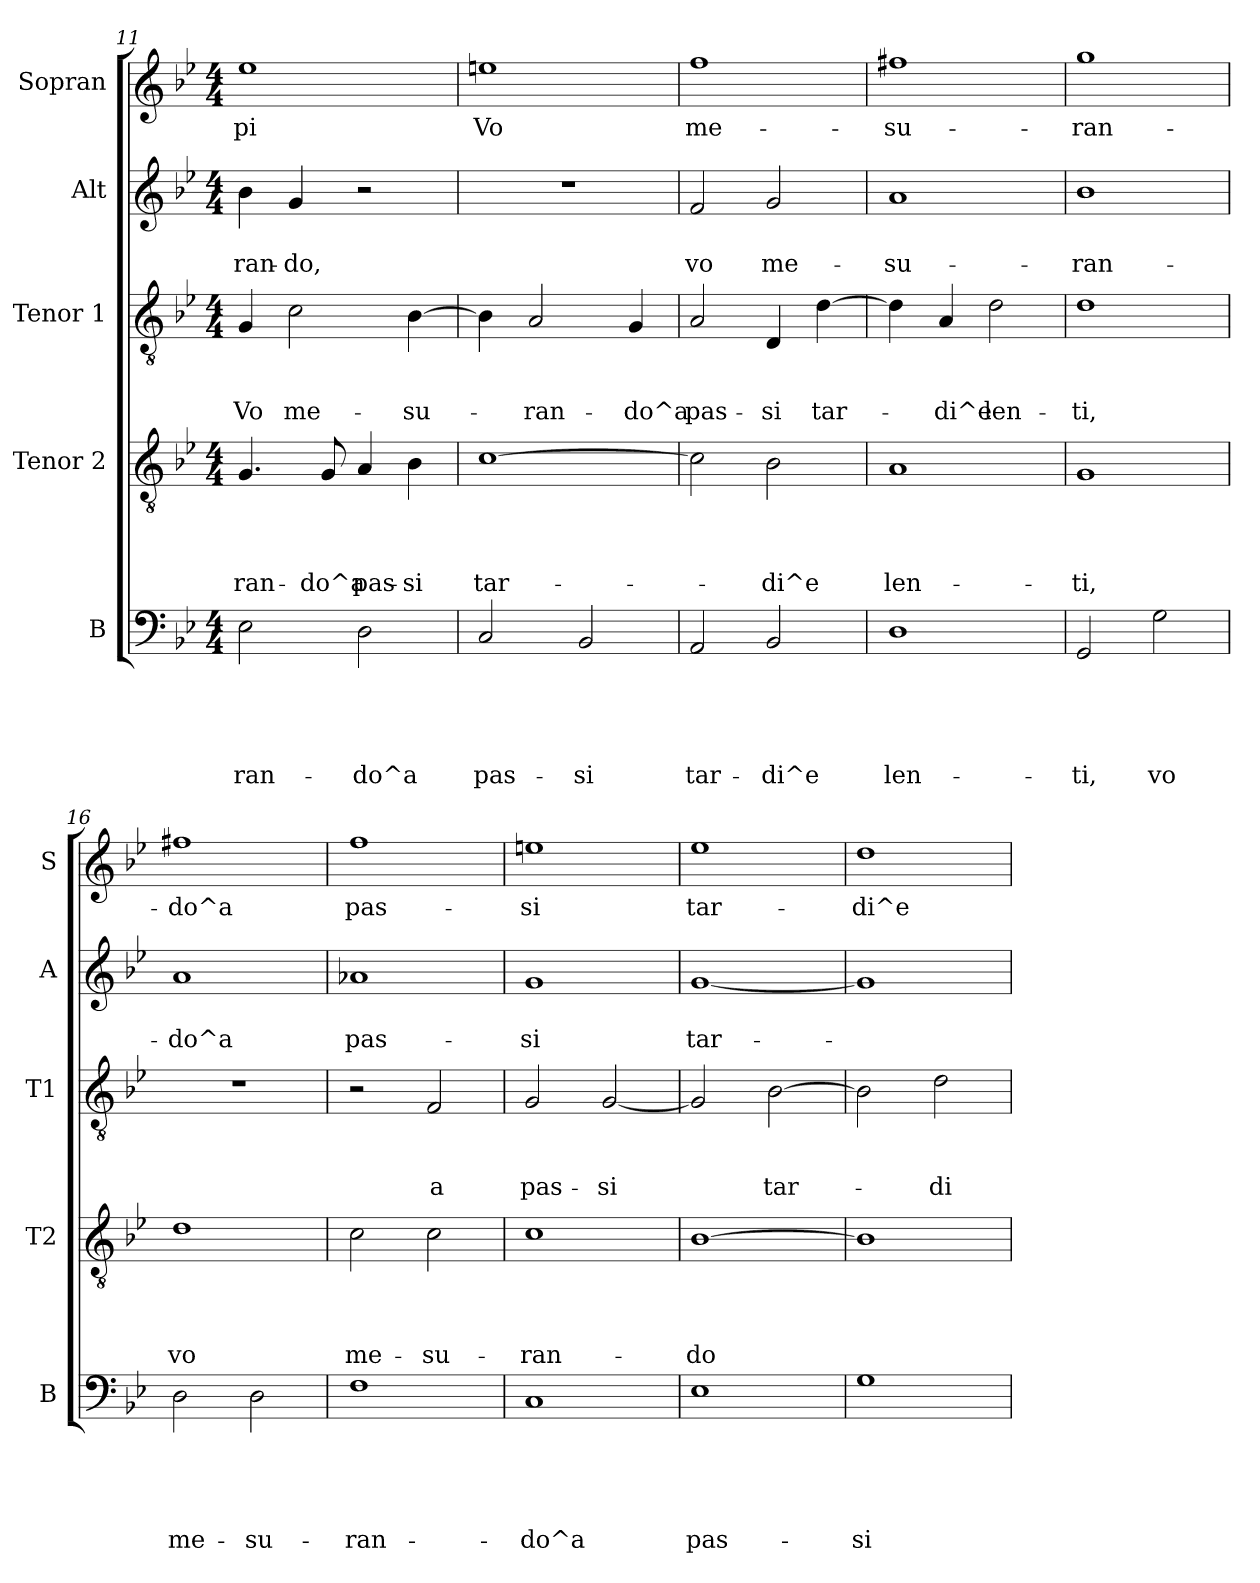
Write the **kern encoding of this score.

**kern	**text	**text	**text	**text	**text	**kern	**text	**text	**text	**text	**kern	**text	**text	**text	**kern	**text	**text	**kern	**text
*part5	*part5	*part5	*part5	*part5	*part5	*part4	*part4	*part4	*part4	*part4	*part3	*part3	*part3	*part3	*part2	*part2	*part2	*part1	*part1
*staff5	*staff5	*staff5	*staff5	*staff5	*staff5	*staff4	*staff4	*staff4	*staff4	*staff4	*staff3	*staff3	*staff3	*staff3	*staff2	*staff2	*staff2	*staff1	*staff1
*I"B	*	*	*	*	*	*I"Tenor 2	*	*	*	*	*I"Tenor 1	*	*	*	*I"Alt	*	*	*I"Sopran	*
*I'B	*	*	*	*	*	*I'T2	*	*	*	*	*I'T1	*	*	*	*I'A	*	*	*I'S	*
!!LO:PB:g=z
*clefF4	*	*	*	*	*	*clefGv2	*	*	*	*	*clefGv2	*	*	*	*clefG2	*	*	*clefG2	*
*k[b-e-]	*	*	*	*	*	*k[b-e-]	*	*	*	*	*k[b-e-]	*	*	*	*k[b-e-]	*	*	*k[b-e-]	*
*B-:	*	*	*	*	*	*B-:	*	*	*	*	*B-:	*	*	*	*B-:	*	*	*B-:	*
*M4/4	*	*	*	*	*	*M4/4	*	*	*	*	*M4/4	*	*	*	*M4/4	*	*	*M4/4	*
=11	=11	=11	=11	=11	=11	=11	=11	=11	=11	=11	=11	=11	=11	=11	=11	=11	=11	=11	=11
!	!	!	!	!	!LO:LY:b	!	!	!	!	!LO:LY:b	!	!	!	!LO:LY:b:rj	!	!	!LO:LY:b	!	!LO:LY:b
2E-\	.	.	.	.	-ran-	4.G/	.	.	.	-ran-	4G/	.	.	Vo	4b-\	.	-ran-	1ee-	-pi
!	!	!	!	!	!	!	!	!	!	!	!	!	!	!LO:LY:b:rj	!	!	!LO:LY:b	!	!
.	.	.	.	.	.	.	.	.	.	.	2c\	.	.	me-	4g/	.	-do,	.	.
!	!	!	!	!	!	!	!	!	!	!LO:LY:b	!	!	!	!	!	!	!	!	!
.	.	.	.	.	.	8G/	.	.	.	-do^a	.	.	.	.	.	.	.	.	.
!	!	!	!	!	!LO:LY:b	!	!	!	!	!LO:LY:b	!	!	!	!	!	!	!	!	!
2D\	.	.	.	.	-do^a	4A/	.	.	.	pas-	.	.	.	.	2r	.	.	.	.
!	!	!	!	!	!	!	!	!	!	!LO:LY:b	!	!	!	!LO:LY:b:rj	!	!	!	!	!
.	.	.	.	.	.	4B-\	.	.	.	-si	[>4B-\	.	.	-su-	.	.	.	.	.
=12	=12	=12	=12	=12	=12	=12	=12	=12	=12	=12	=12	=12	=12	=12	=12	=12	=12	=12	=12
!	!	!	!	!	!LO:LY:b	!	!	!	!	!LO:LY:b	!	!	!	!	!	!	!	!	!LO:LY:b
2C/	.	.	.	.	pas-	[>1c	.	.	.	tar-	4B-\]	.	.	.	1r	.	.	1een	Vo
!	!	!	!	!	!	!	!	!	!	!	!	!	!	!LO:LY:b:rj	!	!	!	!	!
.	.	.	.	.	.	.	.	.	.	.	2A/	.	.	-ran-	.	.	.	.	.
!	!	!	!	!	!LO:LY:b	!	!	!	!	!	!	!	!	!	!	!	!	!	!
2BB-/	.	.	.	.	-si	.	.	.	.	.	.	.	.	.	.	.	.	.	.
!	!	!	!	!	!	!	!	!	!	!	!	!	!	!LO:LY:b:rj	!	!	!	!	!
.	.	.	.	.	.	.	.	.	.	.	4G/	.	.	-do^a	.	.	.	.	.
=13	=13	=13	=13	=13	=13	=13	=13	=13	=13	=13	=13	=13	=13	=13	=13	=13	=13	=13	=13
!	!	!	!	!	!LO:LY:b	!	!	!	!	!	!	!	!	!LO:LY:b:rj	!	!	!LO:LY:b	!	!LO:LY:b
2AA/	.	.	.	.	tar-	2c\]	.	.	.	.	2A/	.	.	pas-	2f/	.	vo	1ff	me-
!	!	!	!	!	!LO:LY:b	!	!	!	!	!LO:LY:b	!	!	!	!LO:LY:b:rj	!	!	!LO:LY:b	!	!
2BB-/	.	.	.	.	-di^e	2B-\	.	.	.	-di^e	4D/	.	.	-si	2g/	.	me-	.	.
!	!	!	!	!	!	!	!	!	!	!	!	!	!	!LO:LY:b:rj	!	!	!	!	!
.	.	.	.	.	.	.	.	.	.	.	[>4d\	.	.	tar-	.	.	.	.	.
=14	=14	=14	=14	=14	=14	=14	=14	=14	=14	=14	=14	=14	=14	=14	=14	=14	=14	=14	=14
!	!	!	!	!	!LO:LY:b	!	!	!	!	!LO:LY:b	!	!	!	!	!	!	!LO:LY:b	!	!LO:LY:b
1D	.	.	.	.	len-	1A	.	.	.	len-	4d\]	.	.	.	1a	.	-su-	1ff#X	-su-
!	!	!	!	!	!	!	!	!	!	!	!	!	!	!LO:LY:b:rj	!	!	!	!	!
.	.	.	.	.	.	.	.	.	.	.	4A/	.	.	-di^e	.	.	.	.	.
!	!	!	!	!	!	!	!	!	!	!	!	!	!	!LO:LY:b:rj	!	!	!	!	!
.	.	.	.	.	.	.	.	.	.	.	2d\	.	.	len-	.	.	.	.	.
=15	=15	=15	=15	=15	=15	=15	=15	=15	=15	=15	=15	=15	=15	=15	=15	=15	=15	=15	=15
!	!	!	!	!	!LO:LY:b	!	!	!	!	!LO:LY:b	!	!	!	!LO:LY:b:rj	!	!	!LO:LY:b	!	!LO:LY:b
2GG/	.	.	.	.	-ti,	1G	.	.	.	-ti,	1d	.	.	-ti,	1b-	.	-ran-	1gg	-ran-
!	!	!	!	!	!LO:LY:b	!	!	!	!	!	!	!	!	!	!	!	!	!	!
2G\	.	.	.	.	vo	.	.	.	.	.	.	.	.	.	.	.	.	.	.
=16	=16	=16	=16	=16	=16	=16	=16	=16	=16	=16	=16	=16	=16	=16	=16	=16	=16	=16	=16
!	!	!	!	!	!LO:LY:b	!	!	!	!	!LO:LY:b	!	!	!	!	!	!	!LO:LY:b	!	!LO:LY:b
2D\	.	.	.	.	me-	1d	.	.	.	vo	1r	.	.	.	1a	.	-do^a	1ff#X	-do^a
!	!	!	!	!	!LO:LY:b	!	!	!	!	!	!	!	!	!	!	!	!	!	!
2D\	.	.	.	.	-su-	.	.	.	.	.	.	.	.	.	.	.	.	.	.
!!LO:PB:g=z
=17	=17	=17	=17	=17	=17	=17	=17	=17	=17	=17	=17	=17	=17	=17	=17	=17	=17	=17	=17
!	!	!	!	!	!LO:LY:b	!	!	!	!	!LO:LY:b	!	!	!	!	!	!	!LO:LY:b	!	!LO:LY:b
1F	.	.	.	.	-ran-	2c\	.	.	.	me-	2r	.	.	.	1a-X	.	pas-	1ff	pas-
!	!	!	!	!	!	!	!	!	!	!LO:LY:b	!	!	!	!LO:LY:b:rj	!	!	!	!	!
.	.	.	.	.	.	2c\	.	.	.	-su-	2F/	.	.	a	.	.	.	.	.
=18	=18	=18	=18	=18	=18	=18	=18	=18	=18	=18	=18	=18	=18	=18	=18	=18	=18	=18	=18
!	!	!	!	!	!LO:LY:b	!	!	!	!	!LO:LY:b	!	!	!	!LO:LY:b:rj	!	!	!LO:LY:b	!	!LO:LY:b
1C	.	.	.	.	-do^a	1c	.	.	.	-ran-	2G/	.	.	pas-	1g	.	-si	1een	-si
!	!	!	!	!	!	!	!	!	!	!	!	!	!	!LO:LY:b:rj	!	!	!	!	!
.	.	.	.	.	.	.	.	.	.	.	[<2G/	.	.	-si	.	.	.	.	.
=19	=19	=19	=19	=19	=19	=19	=19	=19	=19	=19	=19	=19	=19	=19	=19	=19	=19	=19	=19
!	!	!	!	!	!LO:LY:b	!	!	!	!	!LO:LY:b	!	!	!	!	!	!	!LO:LY:b	!	!LO:LY:b
1E-	.	.	.	.	pas-	[>1B-	.	.	.	-do	2G/]	.	.	.	[<1g	.	tar-	1ee-	tar-
!	!	!	!	!	!	!	!	!	!	!	!	!	!	!LO:LY:b:rj	!	!	!	!	!
.	.	.	.	.	.	.	.	.	.	.	[>2B-\	.	.	tar-	.	.	.	.	.
=20	=20	=20	=20	=20	=20	=20	=20	=20	=20	=20	=20	=20	=20	=20	=20	=20	=20	=20	=20
!	!	!	!	!	!LO:LY:b	!	!	!	!	!	!	!	!	!	!	!	!	!	!LO:LY:b
1G	.	.	.	.	-si	1B-]	.	.	.	.	2B-\]	.	.	.	1g]	.	.	1dd	-di^e
!	!	!	!	!	!	!	!	!	!	!	!	!	!	!LO:LY:b:rj	!	!	!	!	!
.	.	.	.	.	.	.	.	.	.	.	2d\	.	.	-di	.	.	.	.	.
=	=	=	=	=	=	=	=	=	=	=	=	=	=	=	=	=	=	=	=
*-	*-	*-	*-	*-	*-	*-	*-	*-	*-	*-	*-	*-	*-	*-	*-	*-	*-	*-	*-
